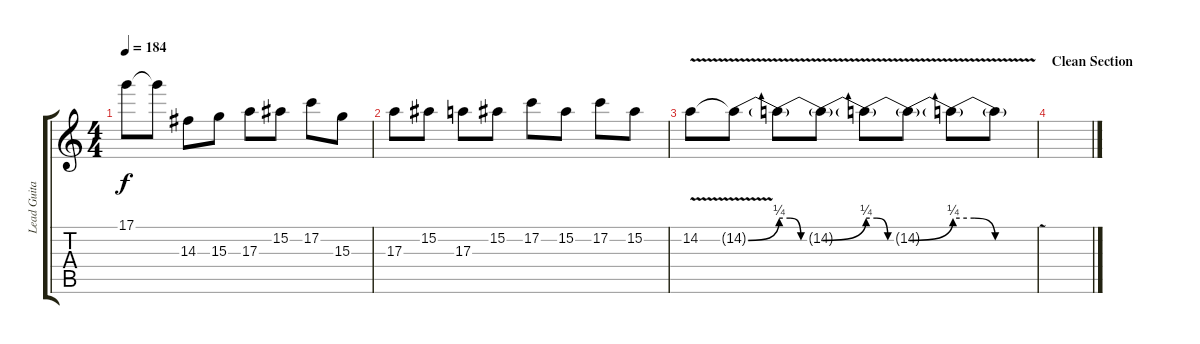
\track ("Lead Guitar" "Lead Guita") {instrument distortionguitar}
\staff {score tabs}
\tuning (D4 G3 E3 C3 G2 C2) {hide}
\ts (4 4)
\tempo 184
\clef g2
\ks c
17.1.8{dy f} 17.1{t}.8 14.3.8 15.3.8 17.3.8 15.2.8 17.2.8 15.3.8 |
17.3.8 15.2.8 17.3.8 15.2.8 17.2.8 15.2.8 17.2.8 15.2.8 |
14.2{v}.8 14.2{be (bend 0 0 60 1) v t}.8 14.2{be (custom 0 1 15 1 30 0 60 0) v t}.8 14.2{be (bend 0 0 60 1) v t}.8 14.2{be (custom 0 1 15 1 30 0 60 0) v t}.8 14.2{be (bend 0 0 60 1) v t}.8 14.2{be (custom 0 1 15 1 30 0 60 0) v t}.8 14.2{v t}.8 |
\section ("" "Clean Section")
